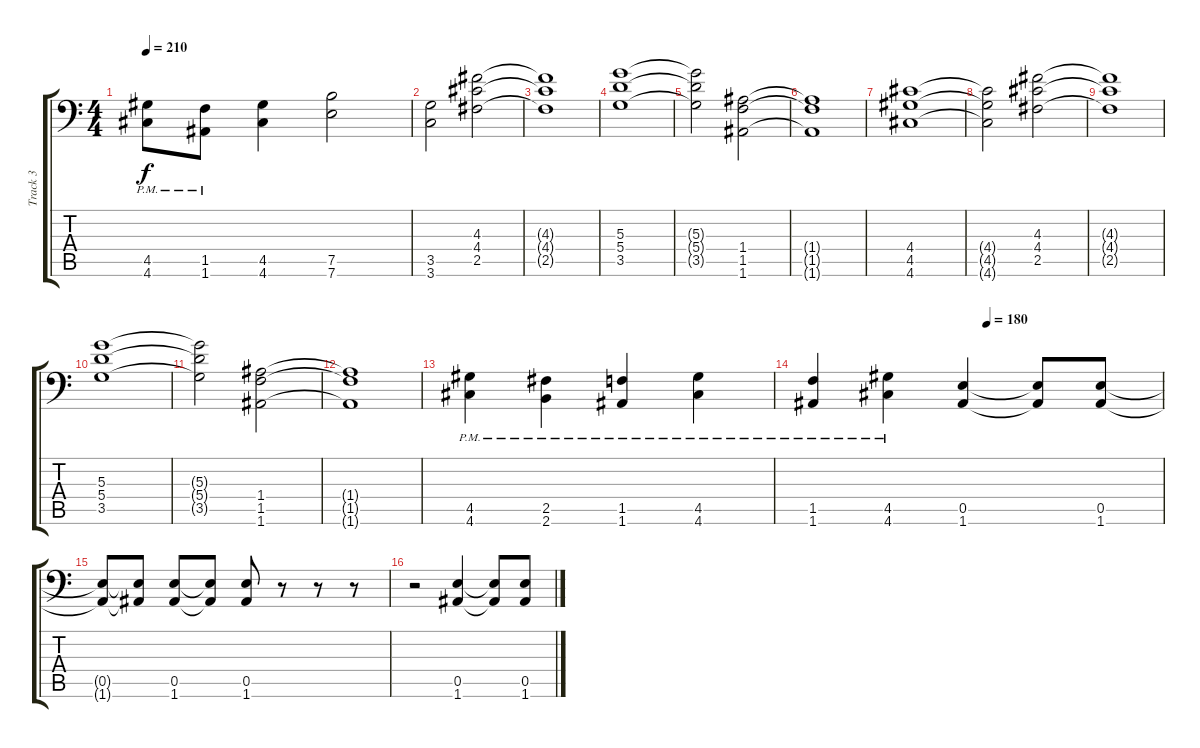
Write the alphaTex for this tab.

\track ("Track 3" "Track 3") {instrument distortionguitar}
\staff {score tabs}
\tuning (B3 Gb3 D3 A2 E2 A1) {hide}
\ts (4 4)
\tempo 210
\clef f4
\ks c
(4.5{pm} 4.6{pm}).8{dy f} (1.5{pm} 1.6{pm}).8 (4.5 4.6).4 (7.5 7.6).2 |
(3.5 3.6).2 (4.3 4.4 2.5).2 |
(4.3{t} 4.4{t} 2.5{t}).1 |
(5.3 5.4 3.5).1 |
(5.3{t} 5.4{t} 3.5{t}).2 (1.4 1.5 1.6).2 |
(1.4{t} 1.5{t} 1.6{t}).1 |
(4.4 4.5 4.6).1 |
(4.4{t} 4.5{t} 4.6{t}).2 (4.3 4.4 2.5).2 |
(4.3{t} 4.4{t} 2.5{t}).1 |
(5.3 5.4 3.5).1 |
(5.3{t} 5.4{t} 3.5{t}).2 (1.4 1.5 1.6).2 |
(1.4{t} 1.5{t} 1.6{t}).1 |
(4.5{pm} 4.6{pm}).4 (2.5{pm} 2.6{pm}).4 (1.5{pm} 1.6{pm}).4 (4.5{pm} 4.6{pm}).4 |
\tempo (180 0.5)
(1.5{pm} 1.6{pm}).4 (4.5{pm} 4.6{pm}).4 (0.5 1.6).4 (0.5{t} 1.6{t}).8 (0.5 1.6).8 |
(0.5{t} 1.6{t}).8 (0.5{t} 1.6{t}).8 (0.5 1.6).8 (0.5{t} 1.6{t}).8 (0.5 1.6).8 r.8 r.8 r.8 |
r.2 (0.5 1.6).4 (0.5{t} 1.6{t}).8 (0.5 1.6).8
